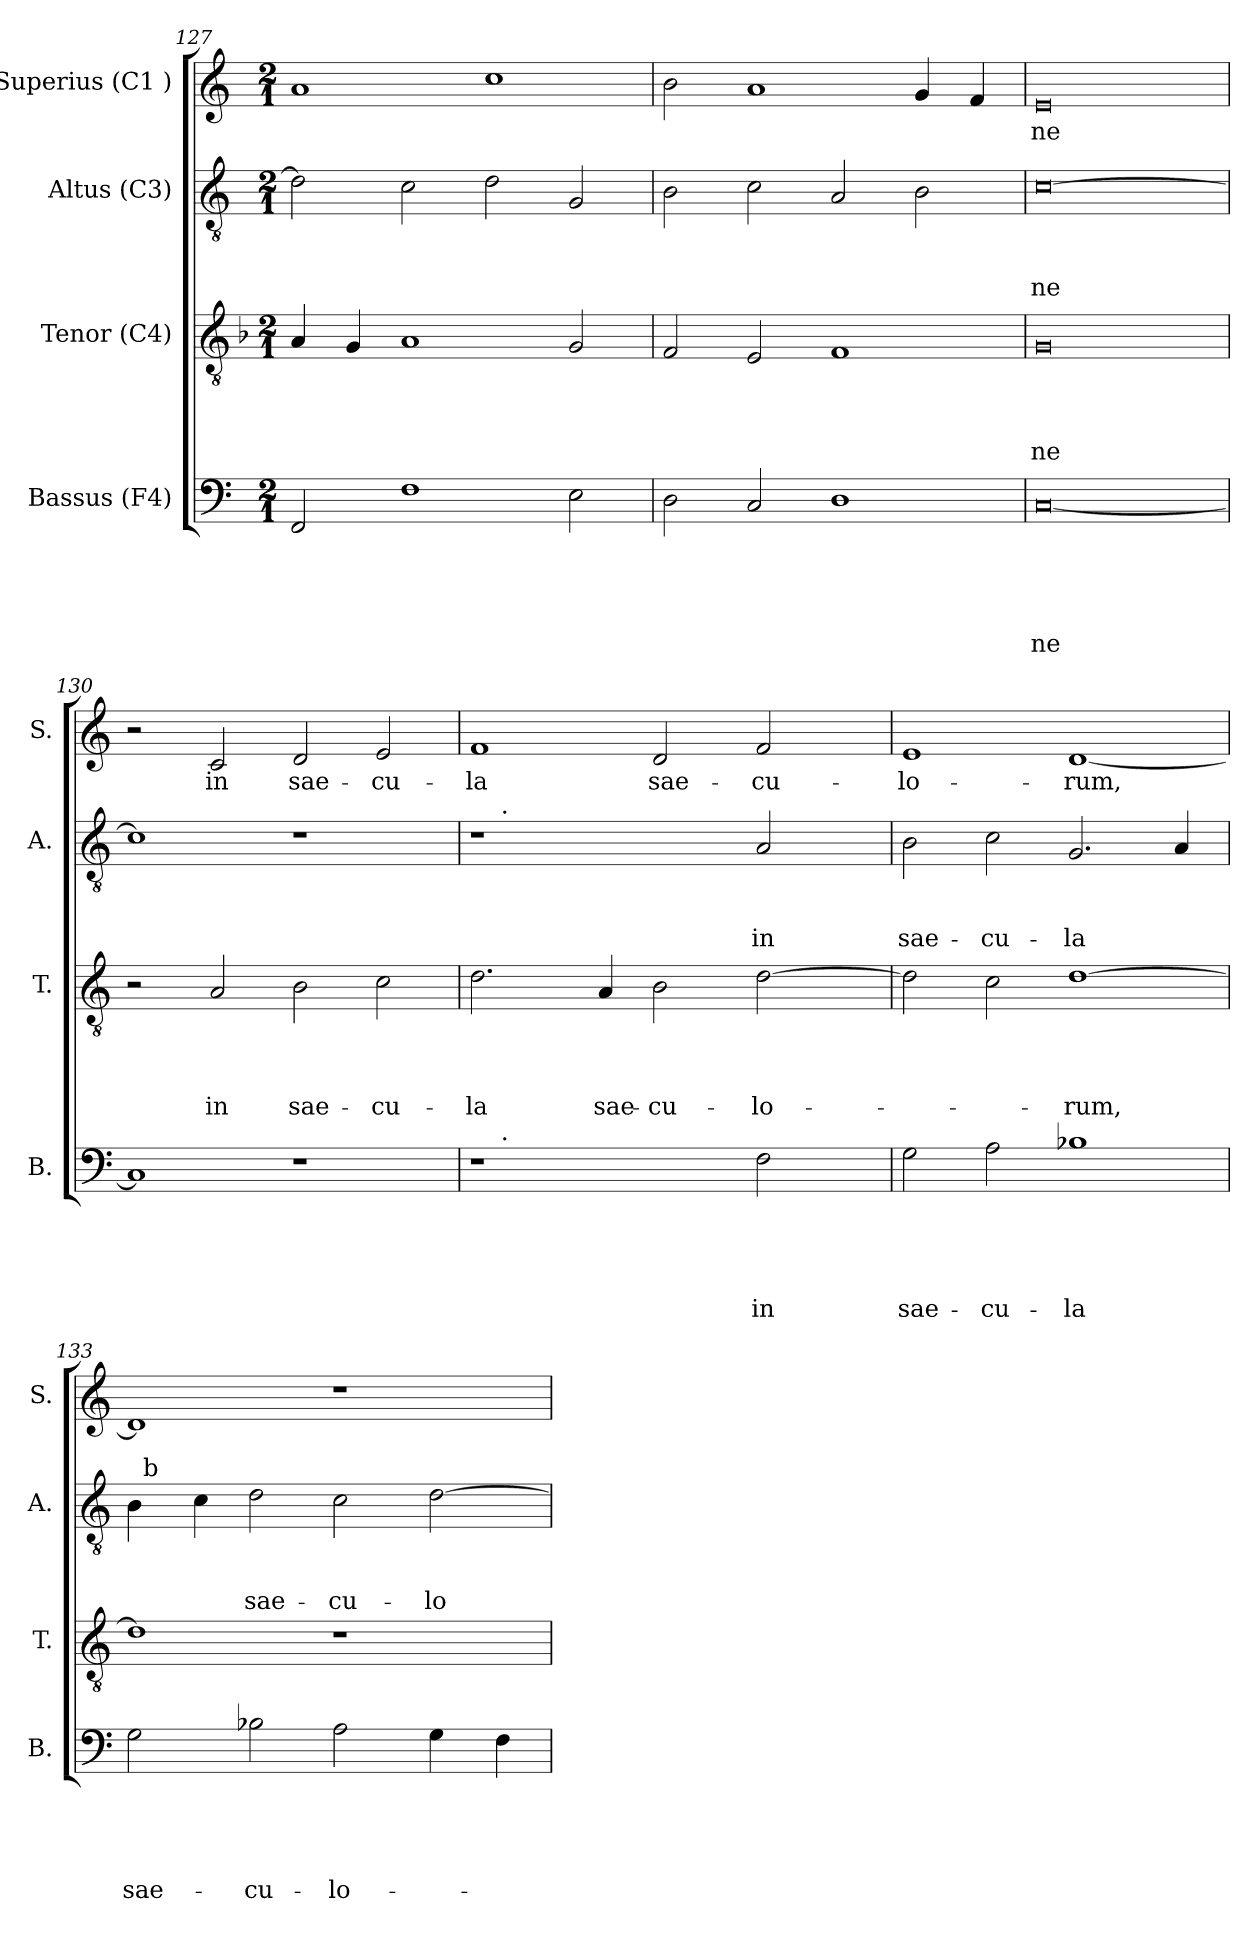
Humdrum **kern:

**kern	**text	**text	**text	**text	**text	**kern	**text	**text	**text	**text	**kern	**text	**text	**text	**kern	**text
*part4	*part4	*part4	*part4	*part4	*part4	*part3	*part3	*part3	*part3	*part3	*part2	*part2	*part2	*part2	*part1	*part1
*staff4	*staff4	*staff4	*staff4	*staff4	*staff4	*staff3	*staff3	*staff3	*staff3	*staff3	*staff2	*staff2	*staff2	*staff2	*staff1	*staff1
*I"Bassus (F4)	*	*	*	*	*	*I"Tenor (C4)	*	*	*	*	*I"Altus (C3)	*	*	*	*I"Superius (C1 )	*
*I'B.	*	*	*	*	*	*I'T.	*	*	*	*	*I'A.	*	*	*	*I'S.	*
*clefF4	*	*	*	*	*	*clefGv2	*	*	*	*	*clefGv2	*	*	*	*clefG2	*
*k[]	*	*	*	*	*	*k[b-]	*	*	*	*	*k[]	*	*	*	*k[]	*
*C:	*	*	*	*	*	*F:	*	*	*	*	*C:	*	*	*	*C:	*
*M2/1	*	*	*	*	*	*M2/1	*	*	*	*	*M2/1	*	*	*	*M2/1	*
=127	=127	=127	=127	=127	=127	=127	=127	=127	=127	=127	=127	=127	=127	=127	=127	=127
2FF/	.	.	.	.	.	4A/	.	.	.	.	2d\]	.	.	.	1a	.
.	.	.	.	.	.	4G/	.	.	.	.	.	.	.	.	.	.
1F	.	.	.	.	.	1A	.	.	.	.	2c\	.	.	.	.	.
.	.	.	.	.	.	.	.	.	.	.	2d\	.	.	.	1cc	.
2E\	.	.	.	.	.	2G/	.	.	.	.	2G/	.	.	.	.	.
=128	=128	=128	=128	=128	=128	=128	=128	=128	=128	=128	=128	=128	=128	=128	=128	=128
2D\	.	.	.	.	.	2F/	.	.	.	.	2B\	.	.	.	2b\	.
2C/	.	.	.	.	.	2E/	.	.	.	.	2c\	.	.	.	1a	.
1D	.	.	.	.	.	1F	.	.	.	.	2A/	.	.	.	.	.
.	.	.	.	.	.	.	.	.	.	.	2B\	.	.	.	4g/	.
.	.	.	.	.	.	.	.	.	.	.	.	.	.	.	4f/	.
=129	=129	=129	=129	=129	=129	=129	=129	=129	=129	=129	=129	=129	=129	=129	=129	=129
!	!	!	!	!	!LO:LY:b:rj	!	!	!	!	!LO:LY:b:rj	!	!	!	!LO:LY:b:rj	!	!LO:LY:b:rj
[<0C	.	.	.	.	-ne	0G	.	.	.	-ne	[<0c	.	.	-ne	0e	-ne
!!LO:LB:g=z
=130	=130	=130	=130	=130	=130	=130	=130	=130	=130	=130	=130	=130	=130	=130	=130	=130
*	*	*	*	*	*	*k[]	*	*	*	*	*	*	*	*	*	*
*	*	*	*	*	*	*C:	*	*	*	*	*	*	*	*	*	*
1C]	.	.	.	.	.	2r	.	.	.	.	1c]	.	.	.	2r	.
!	!	!	!	!	!	!	!	!	!	!LO:LY:b:rj	!	!	!	!	!	!LO:LY:b:rj
.	.	.	.	.	.	2A/	.	.	.	in	.	.	.	.	2c/	in
!	!	!	!	!	!	!	!	!	!	!LO:LY:b:rj	!	!	!	!	!	!LO:LY:b:rj
1r	.	.	.	.	.	2B\	.	.	.	sae-	1r	.	.	.	2d/	sae-
!	!	!	!	!	!	!	!	!	!	!LO:LY:b:rj	!	!	!	!	!	!LO:LY:b:rj
.	.	.	.	.	.	2c\	.	.	.	-cu-	.	.	.	.	2e/	-cu-
=131	=131	=131	=131	=131	=131	=131	=131	=131	=131	=131	=131	=131	=131	=131	=131	=131
!	!	!	!	!	!	!	!	!	!	!LO:LY:b:rj	!	!	!	!	!	!LO:LY:b:rj
*^	*	*	*	*	*	*	*	*	*	*	*^	*	*	*	*	*
1r	16.ryy	.	.	.	.	.	2.d\	.	.	.	-la	1r	16.ryy	.	.	.	1f	-la
!	!	!	!	!	!	!	!	!	!	!	!	!	!LO:TX:a:t=.	!	!	!	!	!
!	!LO:TX:a:t=.	!	!	!	!	!	!	!	!	!	!	!	!	!	!	!	!	!
.	1ryy	.	.	.	.	.	.	.	.	.	.	.	1ryy	.	.	.	.	.
!	!	!	!	!	!	!	!	!	!	!	!LO:LY:b:rj	!	!	!	!	!	!	!
.	.	.	.	.	.	.	4A/	.	.	.	sae-	.	.	.	.	.	.	.
!	!	!	!	!	!	!	!	!	!	!	!LO:LY:b:rj	!	!	!	!	!	!	!LO:LY:b:rj
2ryy	.	.	.	.	.	.	2B\	.	.	.	-cu-	2ryy	.	.	.	.	2d/	sae-
.	2ryy	.	.	.	.	.	.	.	.	.	.	.	2ryy	.	.	.	.	.
!	!	!	!	!	!	!LO:LY:b:rj	!	!	!	!	!LO:LY:b:rj	!	!	!	!	!LO:LY:b:rj	!	!LO:LY:b:rj
2F\	.	.	.	.	.	in	[>2d\	.	.	.	-lo-	2A/	.	.	.	in	2f/	-cu-
.	4ryy	.	.	.	.	.	.	.	.	.	.	.	4ryy	.	.	.	.	.
.	8ryy	.	.	.	.	.	.	.	.	.	.	.	8ryy	.	.	.	.	.
.	32ryy	.	.	.	.	.	.	.	.	.	.	.	32ryy	.	.	.	.	.
=132	=132	=132	=132	=132	=132	=132	=132	=132	=132	=132	=132	=132	=132	=132	=132	=132	=132	=132
!	!	!	!	!	!	!LO:LY:b:rj	!	!	!	!	!	!	!	!	!	!LO:LY:b:rj	!	!LO:LY:b:rj
*v	*v	*	*	*	*	*	*	*	*	*	*	*v	*v	*	*	*	*	*
2G\	.	.	.	.	sae-	2d\]	.	.	.	.	2B\	.	.	sae-	1e	-lo-
!	!	!	!	!	!LO:LY:b:rj	!	!	!	!	!	!	!	!	!LO:LY:b:rj	!	!
2A\	.	.	.	.	-cu-	2c\	.	.	.	.	2c\	.	.	-cu-	.	.
!	!	!	!	!	!LO:LY:b:rj	!	!	!	!	!LO:LY:b:rj	!	!	!	!LO:LY:b:rj	!	!LO:LY:b:rj
1B-X	.	.	.	.	-la	[>1d	.	.	.	-rum,	2.G/	.	.	-la	[<1d	-rum,
.	.	.	.	.	.	.	.	.	.	.	4A/	.	.	.	.	.
=133	=133	=133	=133	=133	=133	=133	=133	=133	=133	=133	=133	=133	=133	=133	=133	=133
!	!	!	!	!	!LO:LY:b:rj	!	!	!	!	!	!	!	!	!	!	!
*	*	*	*	*	*	*	*	*	*	*	*^	*	*	*	*	*
2G\	.	.	.	.	sae-	1d]	.	.	.	.	4B\	32ryy	.	.	.	1d]	.
!	!	!	!	!	!	!	!	!	!	!	!	!LO:TX:a:t=b	!	!	!	!	!
.	.	.	.	.	.	.	.	.	.	.	.	1ryy	.	.	.	.	.
.	.	.	.	.	.	.	.	.	.	.	4c\	.	.	.	.	.	.
!	!	!	!	!	!LO:LY:b:rj	!	!	!	!	!	!	!	!	!	!LO:LY:b:rj	!	!
2B-X\	.	.	.	.	-cu-	.	.	.	.	.	2d\	.	.	.	sae-	.	.
!	!	!	!	!	!LO:LY:b:rj	!	!	!	!	!	!	!	!	!	!LO:LY:b:rj	!	!
2A\	.	.	.	.	-lo-	1r	.	.	.	.	2c\	.	.	.	-cu-	1r	.
.	.	.	.	.	.	.	.	.	.	.	.	2ryy	.	.	.	.	.
!	!	!	!	!	!	!	!	!	!	!	!	!	!	!	!LO:LY:b:rj	!	!
4G\	.	.	.	.	.	.	.	.	.	.	[<2d\	.	.	.	-lo-	.	.
.	.	.	.	.	.	.	.	.	.	.	.	4...ryy	.	.	.	.	.
4F\	.	.	.	.	.	.	.	.	.	.	.	.	.	.	.	.	.
*	*	*	*	*	*	*	*	*	*	*	*v	*v	*	*	*	*	*
=	=	=	=	=	=	=	=	=	=	=	=	=	=	=	=	=
*-	*-	*-	*-	*-	*-	*-	*-	*-	*-	*-	*-	*-	*-	*-	*-	*-
